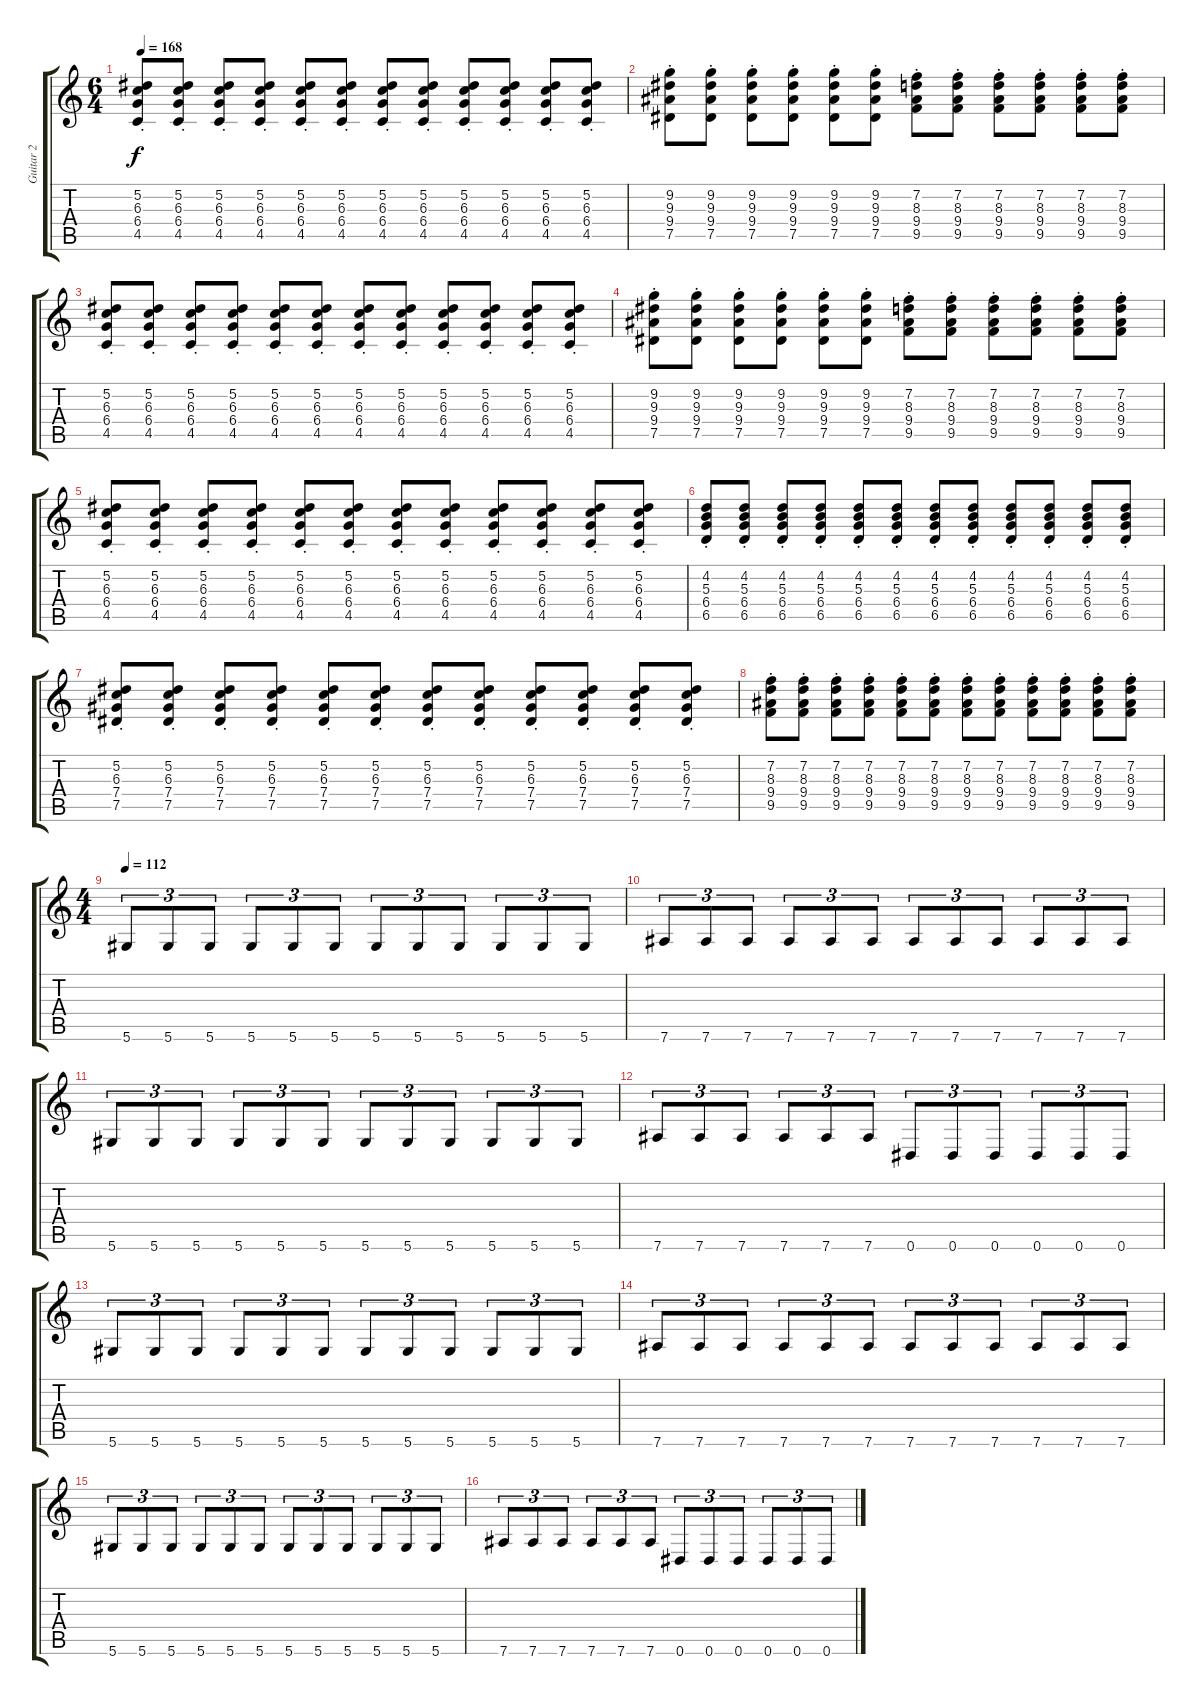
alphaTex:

\track ("Guitar 2" "Guitar 2") {instrument distortionguitar}
\staff {score tabs}
\tuning (Eb4 Bb3 Gb3 Db3 Ab2 Eb2) {hide}
\ts (6 4)
\tempo 168
\clef g2
\ks c
(5.2{st} 6.3{st} 6.4{st} 4.5{st}).8{dy f} (5.2{st} 6.3{st} 6.4{st} 4.5{st}).8 (5.2{st} 6.3{st} 6.4{st} 4.5{st}).8 (5.2{st} 6.3{st} 6.4{st} 4.5{st}).8 (5.2{st} 6.3{st} 6.4{st} 4.5{st}).8 (5.2{st} 6.3{st} 6.4{st} 4.5{st}).8 (5.2{st} 6.3{st} 6.4{st} 4.5{st}).8 (5.2{st} 6.3{st} 6.4{st} 4.5{st}).8 (5.2{st} 6.3{st} 6.4{st} 4.5{st}).8 (5.2{st} 6.3{st} 6.4{st} 4.5{st}).8 (5.2{st} 6.3{st} 6.4{st} 4.5{st}).8 (5.2{st} 6.3{st} 6.4{st} 4.5{st}).8 |
(9.2{st} 9.3{st} 9.4{st} 7.5{st}).8 (9.2{st} 9.3{st} 9.4{st} 7.5{st}).8 (9.2{st} 9.3{st} 9.4{st} 7.5{st}).8 (9.2{st} 9.3{st} 9.4{st} 7.5{st}).8 (9.2{st} 9.3{st} 9.4{st} 7.5{st}).8 (9.2{st} 9.3{st} 9.4{st} 7.5{st}).8 (7.2{st} 8.3{st} 9.4{st} 9.5{st}).8 (7.2{st} 8.3{st} 9.4{st} 9.5{st}).8 (7.2{st} 8.3{st} 9.4{st} 9.5{st}).8 (7.2{st} 8.3{st} 9.4{st} 9.5{st}).8 (7.2{st} 8.3{st} 9.4{st} 9.5{st}).8 (7.2{st} 8.3{st} 9.4{st} 9.5{st}).8 |
(5.2{st} 6.3{st} 6.4{st} 4.5{st}).8 (5.2{st} 6.3{st} 6.4{st} 4.5{st}).8 (5.2{st} 6.3{st} 6.4{st} 4.5{st}).8 (5.2{st} 6.3{st} 6.4{st} 4.5{st}).8 (5.2{st} 6.3{st} 6.4{st} 4.5{st}).8 (5.2{st} 6.3{st} 6.4{st} 4.5{st}).8 (5.2{st} 6.3{st} 6.4{st} 4.5{st}).8 (5.2{st} 6.3{st} 6.4{st} 4.5{st}).8 (5.2{st} 6.3{st} 6.4{st} 4.5{st}).8 (5.2{st} 6.3{st} 6.4{st} 4.5{st}).8 (5.2{st} 6.3{st} 6.4{st} 4.5{st}).8 (5.2{st} 6.3{st} 6.4{st} 4.5{st}).8 |
(9.2{st} 9.3{st} 9.4{st} 7.5{st}).8 (9.2{st} 9.3{st} 9.4{st} 7.5{st}).8 (9.2{st} 9.3{st} 9.4{st} 7.5{st}).8 (9.2{st} 9.3{st} 9.4{st} 7.5{st}).8 (9.2{st} 9.3{st} 9.4{st} 7.5{st}).8 (9.2{st} 9.3{st} 9.4{st} 7.5{st}).8 (7.2{st} 8.3{st} 9.4{st} 9.5{st}).8 (7.2{st} 8.3{st} 9.4{st} 9.5{st}).8 (7.2{st} 8.3{st} 9.4{st} 9.5{st}).8 (7.2{st} 8.3{st} 9.4{st} 9.5{st}).8 (7.2{st} 8.3{st} 9.4{st} 9.5{st}).8 (7.2{st} 8.3{st} 9.4{st} 9.5{st}).8 |
(5.2{st} 6.3{st} 6.4{st} 4.5{st}).8 (5.2{st} 6.3{st} 6.4{st} 4.5{st}).8 (5.2{st} 6.3{st} 6.4{st} 4.5{st}).8 (5.2{st} 6.3{st} 6.4{st} 4.5{st}).8 (5.2{st} 6.3{st} 6.4{st} 4.5{st}).8 (5.2{st} 6.3{st} 6.4{st} 4.5{st}).8 (5.2{st} 6.3{st} 6.4{st} 4.5{st}).8 (5.2{st} 6.3{st} 6.4{st} 4.5{st}).8 (5.2{st} 6.3{st} 6.4{st} 4.5{st}).8 (5.2{st} 6.3{st} 6.4{st} 4.5{st}).8 (5.2{st} 6.3{st} 6.4{st} 4.5{st}).8 (5.2{st} 6.3{st} 6.4{st} 4.5{st}).8 |
(4.2{st} 5.3{st} 6.4{st} 6.5{st}).8 (4.2{st} 5.3{st} 6.4{st} 6.5{st}).8 (4.2{st} 5.3{st} 6.4{st} 6.5{st}).8 (4.2{st} 5.3{st} 6.4{st} 6.5{st}).8 (4.2{st} 5.3{st} 6.4{st} 6.5{st}).8 (4.2{st} 5.3{st} 6.4{st} 6.5{st}).8 (4.2{st} 5.3{st} 6.4{st} 6.5{st}).8 (4.2{st} 5.3{st} 6.4{st} 6.5{st}).8 (4.2{st} 5.3{st} 6.4{st} 6.5{st}).8 (4.2{st} 5.3{st} 6.4{st} 6.5{st}).8 (4.2{st} 5.3{st} 6.4{st} 6.5{st}).8 (4.2{st} 5.3{st} 6.4{st} 6.5{st}).8 |
(5.2{st} 6.3{st} 7.4{st} 7.5{st}).8 (5.2{st} 6.3{st} 7.4{st} 7.5{st}).8 (5.2{st} 6.3{st} 7.4{st} 7.5{st}).8 (5.2{st} 6.3{st} 7.4{st} 7.5{st}).8 (5.2{st} 6.3{st} 7.4{st} 7.5{st}).8 (5.2{st} 6.3{st} 7.4{st} 7.5{st}).8 (5.2{st} 6.3{st} 7.4{st} 7.5{st}).8 (5.2{st} 6.3{st} 7.4{st} 7.5{st}).8 (5.2{st} 6.3{st} 7.4{st} 7.5{st}).8 (5.2{st} 6.3{st} 7.4{st} 7.5{st}).8 (5.2{st} 6.3{st} 7.4{st} 7.5{st}).8 (5.2{st} 6.3{st} 7.4{st} 7.5{st}).8 |
(7.2{st} 8.3{st} 9.4{st} 9.5{st}).8 (7.2{st} 8.3{st} 9.4{st} 9.5{st}).8 (7.2{st} 8.3{st} 9.4{st} 9.5{st}).8 (7.2{st} 8.3{st} 9.4{st} 9.5{st}).8 (7.2{st} 8.3{st} 9.4{st} 9.5{st}).8 (7.2{st} 8.3{st} 9.4{st} 9.5{st}).8 (7.2{st} 8.3{st} 9.4{st} 9.5{st}).8 (7.2{st} 8.3{st} 9.4{st} 9.5{st}).8 (7.2{st} 8.3{st} 9.4{st} 9.5{st}).8 (7.2{st} 8.3{st} 9.4{st} 9.5{st}).8 (7.2{st} 8.3{st} 9.4{st} 9.5{st}).8 (7.2{st} 8.3{st} 9.4{st} 9.5{st}).8 |
\ts (4 4)
\tempo 112
5.6.8{tu (3 2)} 5.6.8{tu (3 2)} 5.6.8{tu (3 2)} 5.6.8{tu (3 2)} 5.6.8{tu (3 2)} 5.6.8{tu (3 2)} 5.6.8{tu (3 2)} 5.6.8{tu (3 2)} 5.6.8{tu (3 2)} 5.6.8{tu (3 2)} 5.6.8{tu (3 2)} 5.6.8{tu (3 2)} |
7.6.8{tu (3 2)} 7.6.8{tu (3 2)} 7.6.8{tu (3 2)} 7.6.8{tu (3 2)} 7.6.8{tu (3 2)} 7.6.8{tu (3 2)} 7.6.8{tu (3 2)} 7.6.8{tu (3 2)} 7.6.8{tu (3 2)} 7.6.8{tu (3 2)} 7.6.8{tu (3 2)} 7.6.8{tu (3 2)} |
5.6.8{tu (3 2)} 5.6.8{tu (3 2)} 5.6.8{tu (3 2)} 5.6.8{tu (3 2)} 5.6.8{tu (3 2)} 5.6.8{tu (3 2)} 5.6.8{tu (3 2)} 5.6.8{tu (3 2)} 5.6.8{tu (3 2)} 5.6.8{tu (3 2)} 5.6.8{tu (3 2)} 5.6.8{tu (3 2)} |
7.6.8{tu (3 2)} 7.6.8{tu (3 2)} 7.6.8{tu (3 2)} 7.6.8{tu (3 2)} 7.6.8{tu (3 2)} 7.6.8{tu (3 2)} 0.6.8{tu (3 2)} 0.6.8{tu (3 2)} 0.6.8{tu (3 2)} 0.6.8{tu (3 2)} 0.6.8{tu (3 2)} 0.6.8{tu (3 2)} |
5.6.8{tu (3 2)} 5.6.8{tu (3 2)} 5.6.8{tu (3 2)} 5.6.8{tu (3 2)} 5.6.8{tu (3 2)} 5.6.8{tu (3 2)} 5.6.8{tu (3 2)} 5.6.8{tu (3 2)} 5.6.8{tu (3 2)} 5.6.8{tu (3 2)} 5.6.8{tu (3 2)} 5.6.8{tu (3 2)} |
7.6.8{tu (3 2)} 7.6.8{tu (3 2)} 7.6.8{tu (3 2)} 7.6.8{tu (3 2)} 7.6.8{tu (3 2)} 7.6.8{tu (3 2)} 7.6.8{tu (3 2)} 7.6.8{tu (3 2)} 7.6.8{tu (3 2)} 7.6.8{tu (3 2)} 7.6.8{tu (3 2)} 7.6.8{tu (3 2)} |
5.6.8{tu (3 2)} 5.6.8{tu (3 2)} 5.6.8{tu (3 2)} 5.6.8{tu (3 2)} 5.6.8{tu (3 2)} 5.6.8{tu (3 2)} 5.6.8{tu (3 2)} 5.6.8{tu (3 2)} 5.6.8{tu (3 2)} 5.6.8{tu (3 2)} 5.6.8{tu (3 2)} 5.6.8{tu (3 2)} |
7.6.8{tu (3 2)} 7.6.8{tu (3 2)} 7.6.8{tu (3 2)} 7.6.8{tu (3 2)} 7.6.8{tu (3 2)} 7.6.8{tu (3 2)} 0.6.8{tu (3 2)} 0.6.8{tu (3 2)} 0.6.8{tu (3 2)} 0.6.8{tu (3 2)} 0.6.8{tu (3 2)} 0.6.8{tu (3 2)}
